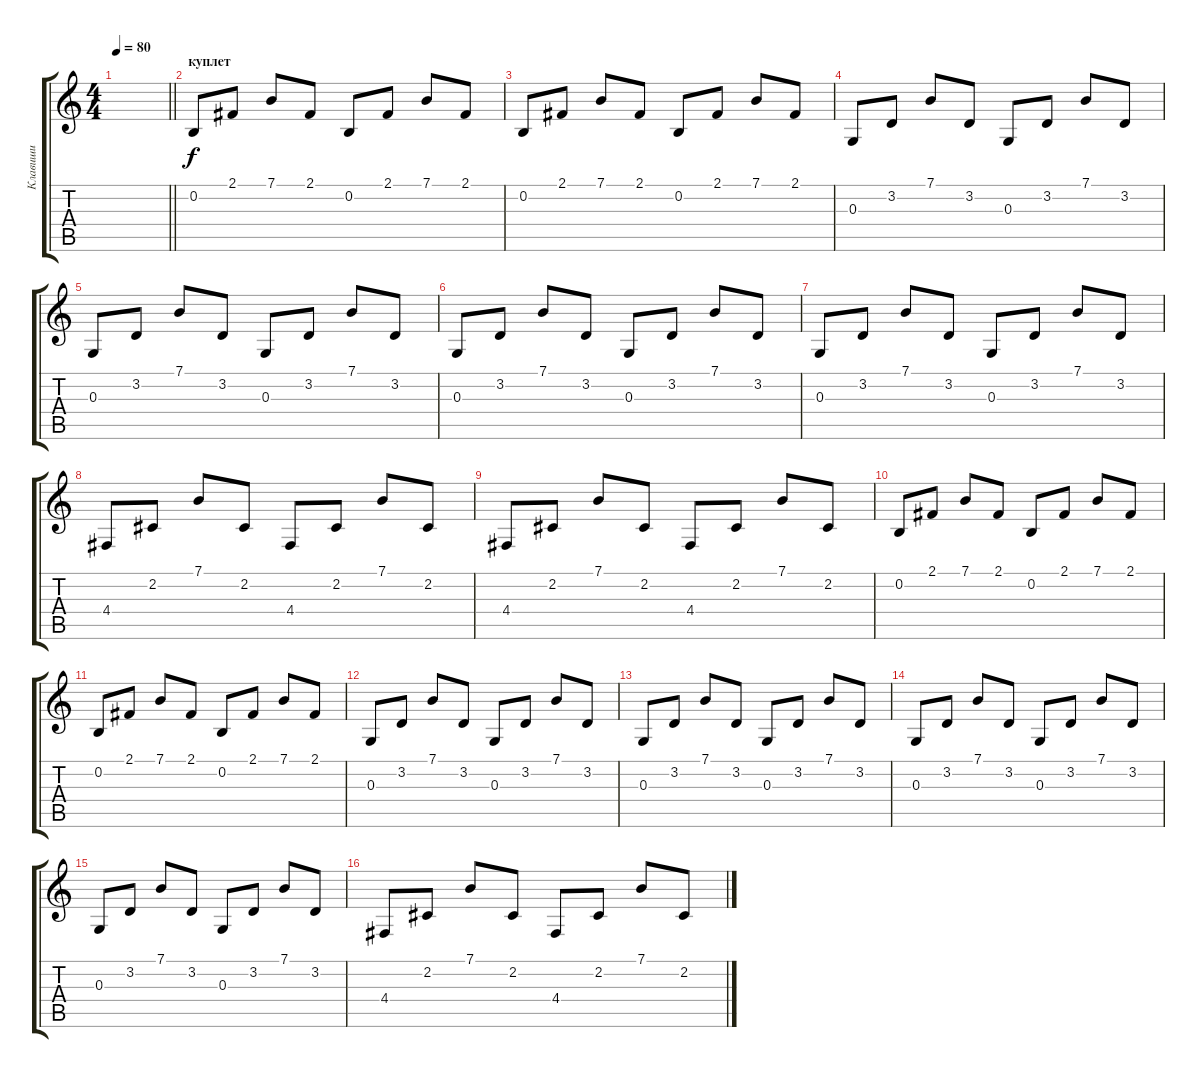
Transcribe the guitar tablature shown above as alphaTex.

\track ("Клавиши" "Клавиши") {instrument electricgrandpiano}
\staff {score tabs}
\tuning (E4 B3 G3 D3 A2 E2) {hide}
\ts (4 4)
\tempo 80
\clef g2
\barLineRight lightlight
\ks c
|
\section ("" "куплет")
0.2.8 2.1.8 7.1.8 2.1.8 0.2.8 2.1.8 7.1.8 2.1.8 |
0.2.8 2.1.8 7.1.8 2.1.8 0.2.8 2.1.8 7.1.8 2.1.8 |
0.3.8 3.2.8 7.1.8 3.2.8 0.3.8 3.2.8 7.1.8 3.2.8 |
0.3.8 3.2.8 7.1.8 3.2.8 0.3.8 3.2.8 7.1.8 3.2.8 |
0.3.8 3.2.8 7.1.8 3.2.8 0.3.8 3.2.8 7.1.8 3.2.8 |
0.3.8 3.2.8 7.1.8 3.2.8 0.3.8 3.2.8 7.1.8 3.2.8 |
4.4.8 2.2.8 7.1.8 2.2.8 4.4.8 2.2.8 7.1.8 2.2.8 |
4.4.8 2.2.8 7.1.8 2.2.8 4.4.8 2.2.8 7.1.8 2.2.8 |
0.2.8 2.1.8 7.1.8 2.1.8 0.2.8 2.1.8 7.1.8 2.1.8 |
0.2.8 2.1.8 7.1.8 2.1.8 0.2.8 2.1.8 7.1.8 2.1.8 |
0.3.8 3.2.8 7.1.8 3.2.8 0.3.8 3.2.8 7.1.8 3.2.8 |
0.3.8 3.2.8 7.1.8 3.2.8 0.3.8 3.2.8 7.1.8 3.2.8 |
0.3.8 3.2.8 7.1.8 3.2.8 0.3.8 3.2.8 7.1.8 3.2.8 |
0.3.8 3.2.8 7.1.8 3.2.8 0.3.8 3.2.8 7.1.8 3.2.8 |
4.4.8 2.2.8 7.1.8 2.2.8 4.4.8 2.2.8 7.1.8 2.2.8
